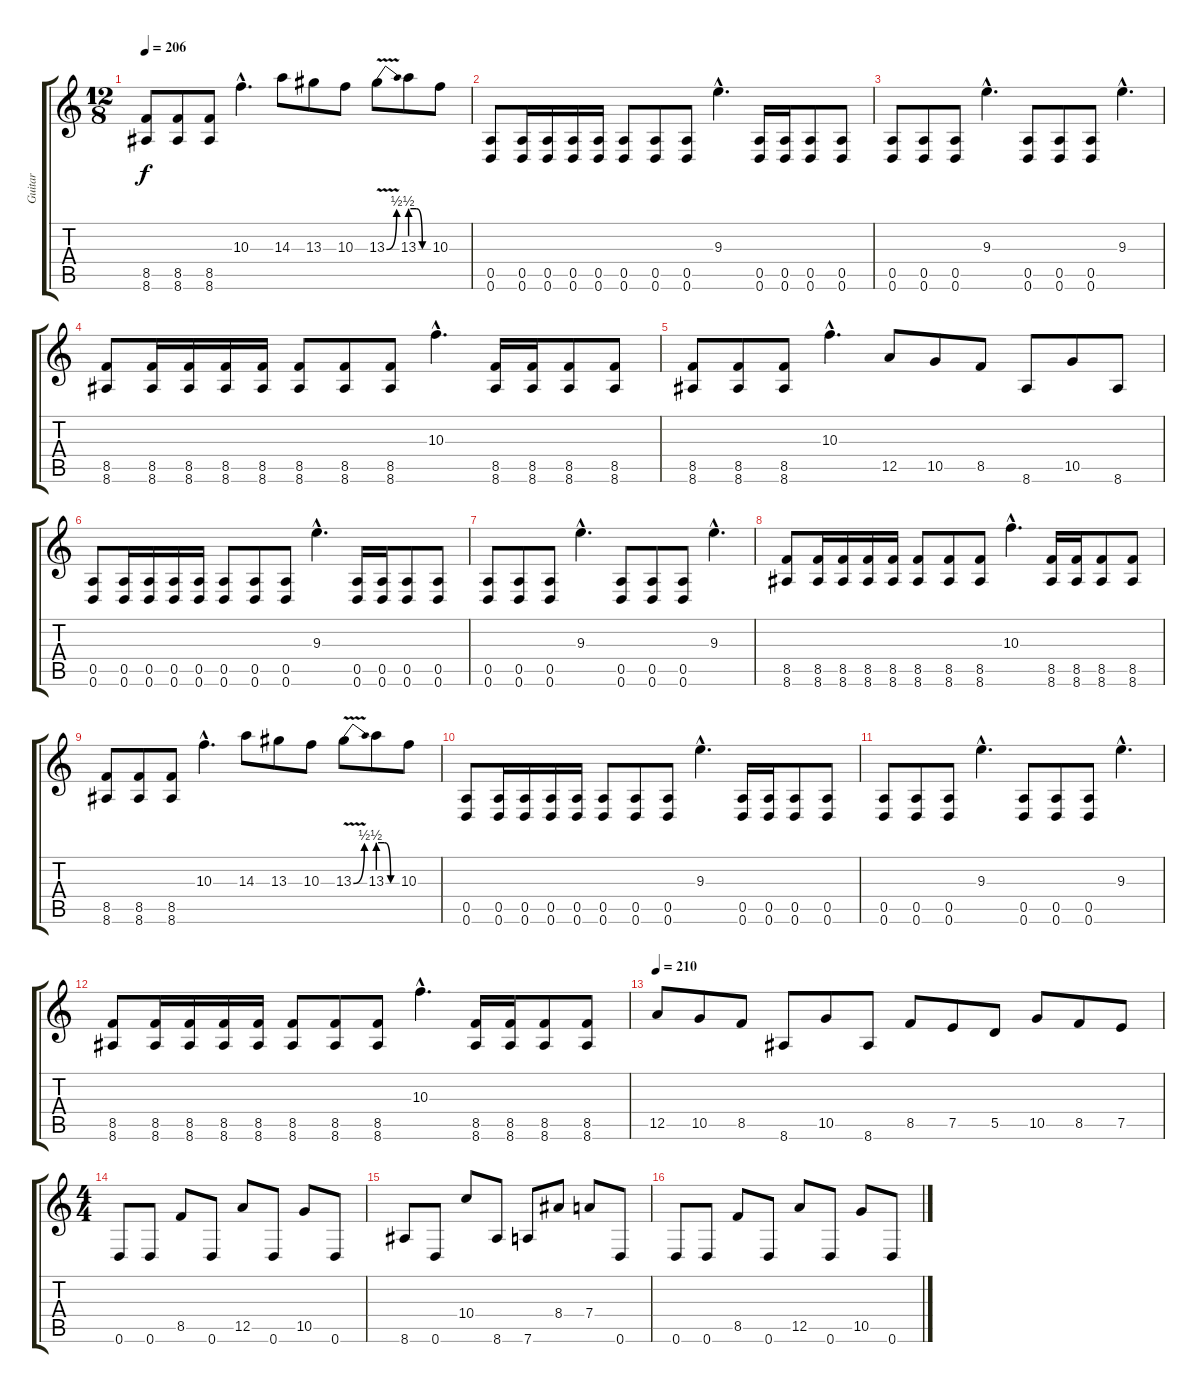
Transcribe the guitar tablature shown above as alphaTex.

\track ("Guitar" "Guitar") {instrument distortionguitar}
\staff {score tabs}
\tuning (E4 B3 G3 D3 A2 D2) {hide}
\ts (12 8)
\tempo 206
\clef g2
\ks c
(8.5 8.6).8{dy f} (8.5 8.6).8 (8.5 8.6).8 10.3{hac}.4{d} 14.3.8 13.3.8 10.3.8 13.3{be (bend 0 0 60 2) v}.8 13.3{be (custom 0 2 20 2 40 0 60 0)}.8 10.3.8 |
(0.5 0.6).8 (0.5 0.6).16 (0.5 0.6).16 (0.5 0.6).16 (0.5 0.6).16 (0.5 0.6).8 (0.5 0.6).8 (0.5 0.6).8 9.3{hac}.4{d} (0.5 0.6).16 (0.5 0.6).16 (0.5 0.6).8 (0.5 0.6).8 |
(0.5 0.6).8 (0.5 0.6).8 (0.5 0.6).8 9.3{hac}.4{d} (0.5 0.6).8 (0.5 0.6).8 (0.5 0.6).8 9.3{hac}.4{d} |
(8.5 8.6).8 (8.5 8.6).16 (8.5 8.6).16 (8.5 8.6).16 (8.5 8.6).16 (8.5 8.6).8 (8.5 8.6).8 (8.5 8.6).8 10.3{hac}.4{d} (8.5 8.6).16 (8.5 8.6).16 (8.5 8.6).8 (8.5 8.6).8 |
(8.5 8.6).8 (8.5 8.6).8 (8.5 8.6).8 10.3{hac}.4{d} 12.5.8 10.5.8 8.5.8 8.6.8 10.5.8 8.6.8 |
(0.5 0.6).8 (0.5 0.6).16 (0.5 0.6).16 (0.5 0.6).16 (0.5 0.6).16 (0.5 0.6).8 (0.5 0.6).8 (0.5 0.6).8 9.3{hac}.4{d} (0.5 0.6).16 (0.5 0.6).16 (0.5 0.6).8 (0.5 0.6).8 |
(0.5 0.6).8 (0.5 0.6).8 (0.5 0.6).8 9.3{hac}.4{d} (0.5 0.6).8 (0.5 0.6).8 (0.5 0.6).8 9.3{hac}.4{d} |
(8.5 8.6).8 (8.5 8.6).16 (8.5 8.6).16 (8.5 8.6).16 (8.5 8.6).16 (8.5 8.6).8 (8.5 8.6).8 (8.5 8.6).8 10.3{hac}.4{d} (8.5 8.6).16 (8.5 8.6).16 (8.5 8.6).8 (8.5 8.6).8 |
(8.5 8.6).8 (8.5 8.6).8 (8.5 8.6).8 10.3{hac}.4{d} 14.3.8 13.3.8 10.3.8 13.3{be (bend 0 0 60 2) v}.8 13.3{be (custom 0 2 20 2 40 0 60 0)}.8 10.3.8 |
(0.5 0.6).8 (0.5 0.6).16 (0.5 0.6).16 (0.5 0.6).16 (0.5 0.6).16 (0.5 0.6).8 (0.5 0.6).8 (0.5 0.6).8 9.3{hac}.4{d} (0.5 0.6).16 (0.5 0.6).16 (0.5 0.6).8 (0.5 0.6).8 |
(0.5 0.6).8 (0.5 0.6).8 (0.5 0.6).8 9.3{hac}.4{d} (0.5 0.6).8 (0.5 0.6).8 (0.5 0.6).8 9.3{hac}.4{d} |
(8.5 8.6).8 (8.5 8.6).16 (8.5 8.6).16 (8.5 8.6).16 (8.5 8.6).16 (8.5 8.6).8 (8.5 8.6).8 (8.5 8.6).8 10.3{hac}.4{d} (8.5 8.6).16 (8.5 8.6).16 (8.5 8.6).8 (8.5 8.6).8 |
\tempo 210
12.5.8 10.5.8 8.5.8 8.6.8 10.5.8 8.6.8 8.5.8 7.5.8 5.5.8 10.5.8 8.5.8 7.5.8 |
\ts (4 4)
0.6.8 0.6.8 8.5.8 0.6.8 12.5.8 0.6.8 10.5.8 0.6.8 |
8.6.8 0.6.8 10.4.8 8.6.8 7.6.8 8.4.8 7.4.8 0.6.8 |
0.6.8 0.6.8 8.5.8 0.6.8 12.5.8 0.6.8 10.5.8 0.6.8
